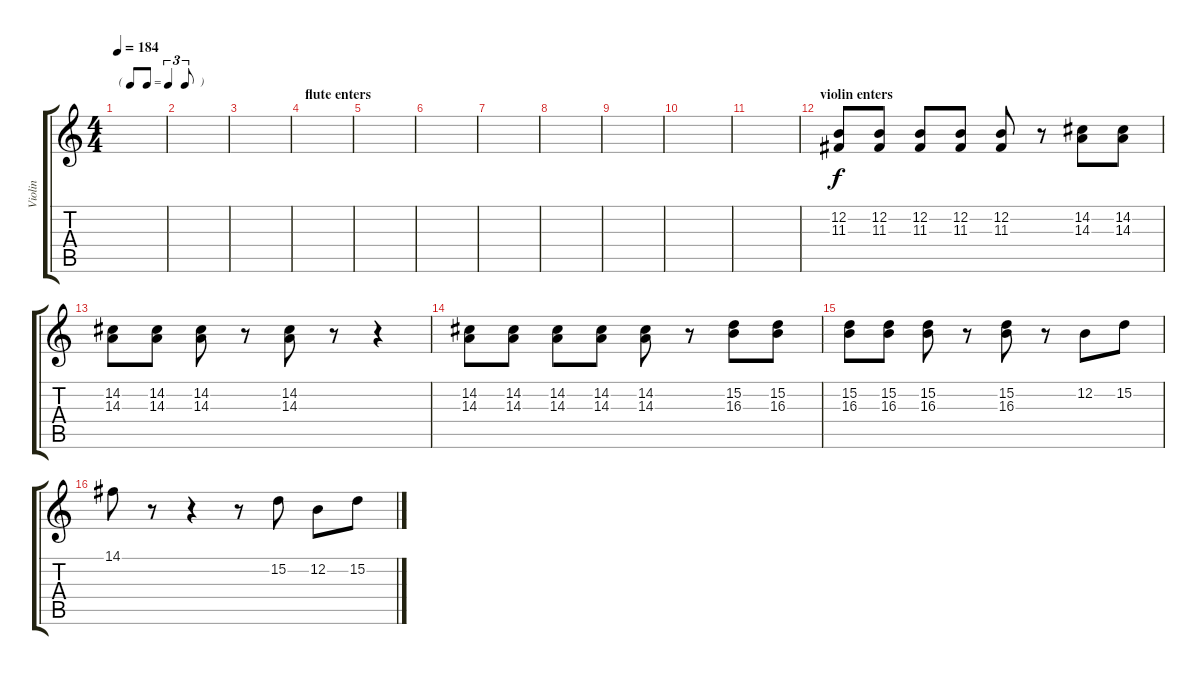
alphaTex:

\track ("Violin" "Violin") {instrument violin}
\staff {score tabs}
\tuning (E4 B3 G3 D3 A2 E2) {hide}
\ts (4 4)
\tf triplet8th
\tempo 184
\clef g2
\ks c
|
|
|
\section ("" "flute enters")
|
|
|
|
|
|
|
|
\section ("" "violin enters")
(12.2 11.3).8{volume 6} (12.2 11.3).8 (12.2 11.3).8 (12.2 11.3).8 (12.2 11.3).8 r.8 (14.2 14.3).8 (14.2 14.3).8 |
(14.2 14.3).8 (14.2 14.3).8 (14.2 14.3).8 r.8 (14.2 14.3).8 r.8 r.4 |
(14.2 14.3).8{volume 6} (14.2 14.3).8 (14.2 14.3).8 (14.2 14.3).8 (14.2 14.3).8 r.8 (15.2 16.3).8 (15.2 16.3).8 |
(15.2 16.3).8 (15.2 16.3).8 (15.2 16.3).8 r.8 (15.2 16.3).8 r.8 12.2.8 15.2.8 |
14.1.8{volume 6} r.8 r.4 r.8 15.2.8 12.2.8 15.2.8
